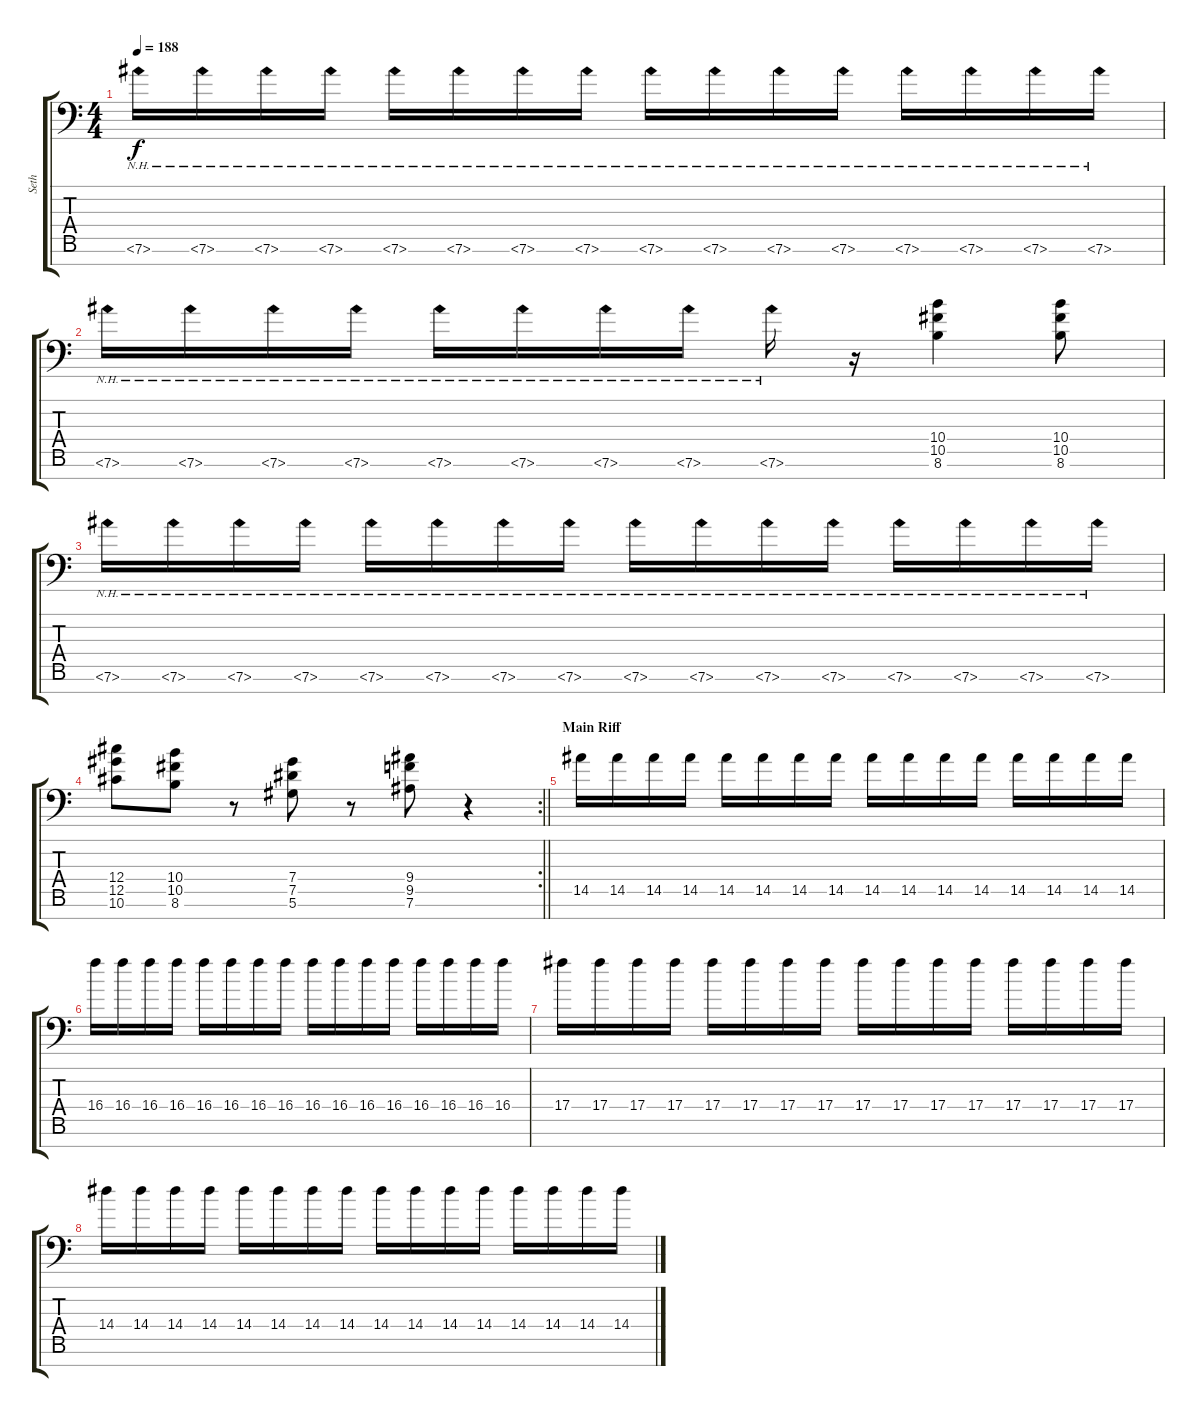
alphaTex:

\track ("Seth" "Seth") {instrument distortionguitar}
\staff {score tabs}
\tuning (Eb4 Bb3 Gb3 Db3 Ab2 Eb2 Bb1) {hide}
\ts (4 4)
\tempo 188
\clef f4
\ks c
7.6{nh}.16{dy f} 7.6{nh}.16 7.6{nh}.16 7.6{nh}.16 7.6{nh}.16 7.6{nh}.16 7.6{nh}.16 7.6{nh}.16 7.6{nh}.16 7.6{nh}.16 7.6{nh}.16 7.6{nh}.16 7.6{nh}.16 7.6{nh}.16 7.6{nh}.16 7.6{nh}.16 |
7.6{nh}.16 7.6{nh}.16 7.6{nh}.16 7.6{nh}.16 7.6{nh}.16 7.6{nh}.16 7.6{nh}.16 7.6{nh}.16 7.6{nh}.16 r.16 (10.4 10.5 8.6).4 (10.4 10.5 8.6).8 |
7.6{nh}.16 7.6{nh}.16 7.6{nh}.16 7.6{nh}.16 7.6{nh}.16 7.6{nh}.16 7.6{nh}.16 7.6{nh}.16 7.6{nh}.16 7.6{nh}.16 7.6{nh}.16 7.6{nh}.16 7.6{nh}.16 7.6{nh}.16 7.6{nh}.16 7.6{nh}.16 |
\rc 2
\barLineRight lightlight
(12.4 12.5 10.6).8 (10.4 10.5 8.6).8 r.8 (7.4 7.5 5.6).8 r.8 (9.4 9.5 7.6).8 r.4 |
\section ("" "Main Riff")
14.5.16 14.5.16 14.5.16 14.5.16 14.5.16 14.5.16 14.5.16 14.5.16 14.5.16 14.5.16 14.5.16 14.5.16 14.5.16 14.5.16 14.5.16 14.5.16 |
16.4.16 16.4.16 16.4.16 16.4.16 16.4.16 16.4.16 16.4.16 16.4.16 16.4.16 16.4.16 16.4.16 16.4.16 16.4.16 16.4.16 16.4.16 16.4.16 |
17.4.16 17.4.16 17.4.16 17.4.16 17.4.16 17.4.16 17.4.16 17.4.16 17.4.16 17.4.16 17.4.16 17.4.16 17.4.16 17.4.16 17.4.16 17.4.16 |
14.4.16 14.4.16 14.4.16 14.4.16 14.4.16 14.4.16 14.4.16 14.4.16 14.4.16 14.4.16 14.4.16 14.4.16 14.4.16 14.4.16 14.4.16 14.4.16
